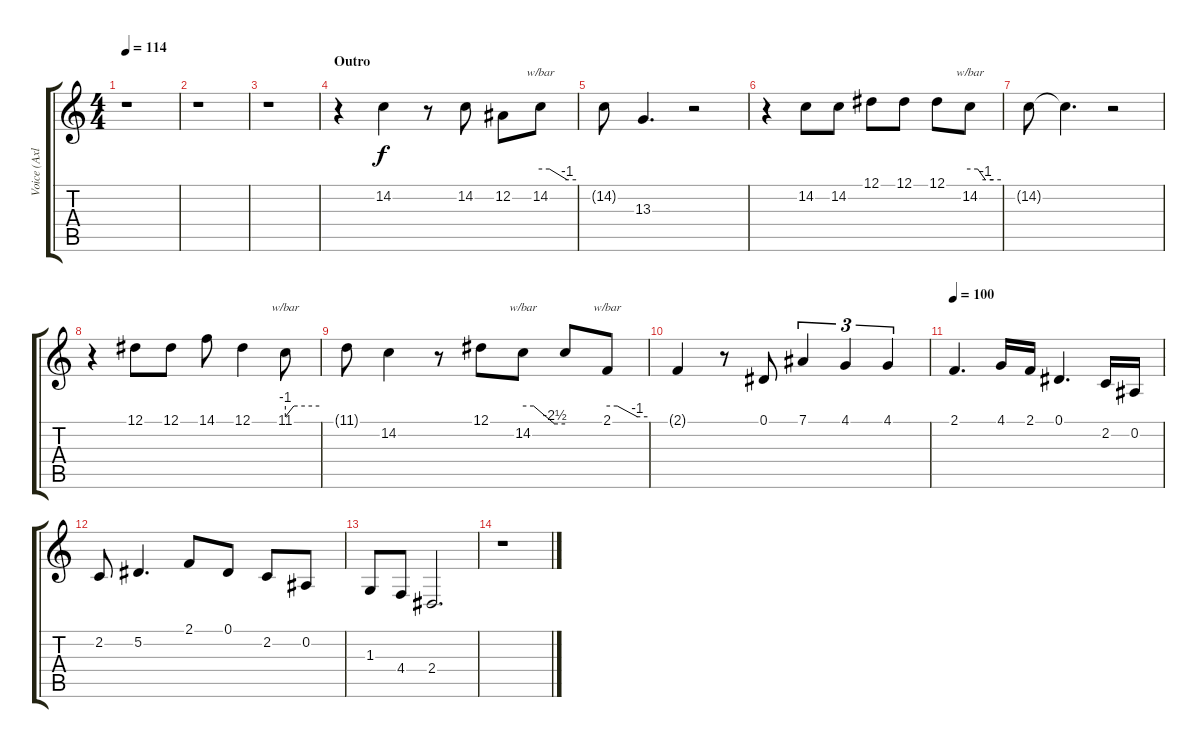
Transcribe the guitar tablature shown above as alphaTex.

\track ("Voice (Axl)" "Voice (Axl") {instrument lead2sawtooth}
\staff {score tabs}
\tuning (Eb4 Bb3 Gb3 Db3 Ab2 Eb2) {hide}
\ts (4 4)
\tempo 114
\clef g2
\ks c
r.1{dy f} |
r.1 |
r.1 |
\section ("" "Outro")
r.4 14.2.4 r.8 14.2.8 12.2.8 14.2.8{tbe (custom default 0 0 15 0 45 -4 60 -4)} |
14.2{t}.8 13.3.4{d} r.2 |
r.4 14.2.8 14.2.8 12.1.8 12.1.8 12.1.8 14.2.8{tbe (custom default 0 0 15 0 30 -4 45 -4 60 -4)} |
14.2{t}.8 14.2{t}.4{d} r.2 |
r.4 12.1.8 12.1.8 14.1.8 12.1.4 11.1.8{tbe (custom default 0 -4 15 0 60 0)} |
11.1{t}.8 14.2.4 r.8 12.1.8 14.2.8{tbe (custom default 0 0 15 0 45 -10 60 -10)} 14.2{t}.8 2.1.8{tbe (custom default 0 0 15 0 45 -4 60 -4)} |
2.1{t}.4 r.8 0.1.8 7.1.4{tu (3 2)} 4.1.4{tu (3 2)} 4.1.4{tu (3 2)} |
\tempo 100
2.1.4{d} 4.1.16 2.1.16 0.1.4{d} 2.2.16 0.2.16 |
2.2.8 5.2.4{d} 2.1.8 0.1.8 2.2.8 0.2.8 |
1.3.8 4.4.8 2.4.2{d} |
r.1
